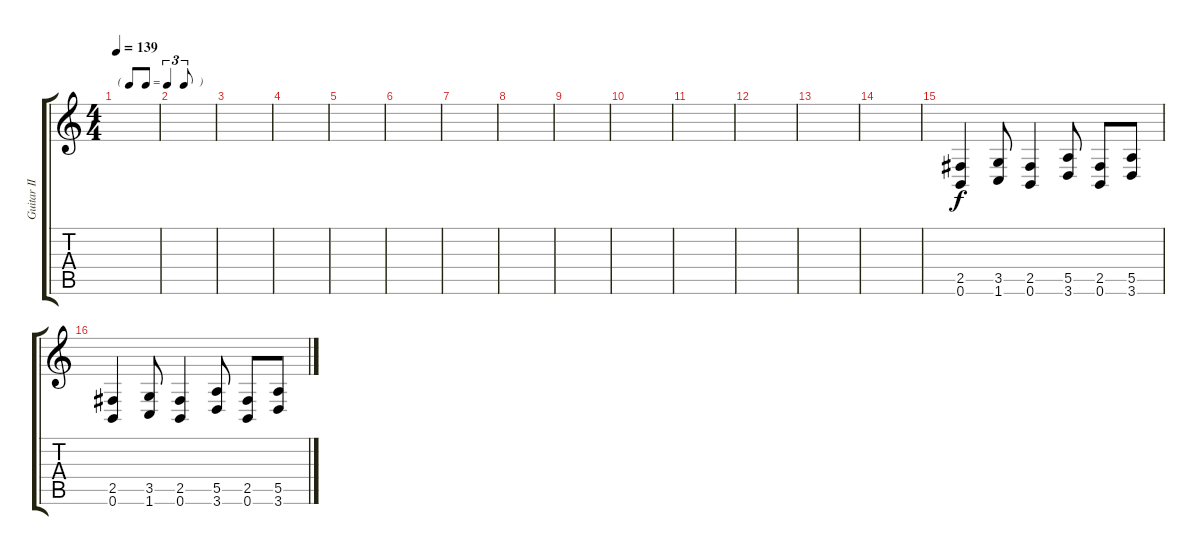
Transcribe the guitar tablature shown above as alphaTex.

\track ("Guitar II" "Guitar II") {instrument overdrivenguitar}
\staff {score tabs}
\tuning (C4 Gb3 D3 Bb2 E2 B1) {hide}
\ts (4 4)
\tf triplet8th
\tempo 139
\clef g2
\ks c
|
|
|
|
|
|
|
|
|
|
|
|
|
|
(2.5 0.6).4 (3.5 1.6).8 (2.5 0.6).4 (5.5 3.6).8 (2.5 0.6).8 (5.5 3.6).8 |
(2.5 0.6).4 (3.5 1.6).8 (2.5 0.6).4 (5.5 3.6).8 (2.5 0.6).8 (5.5 3.6).8
